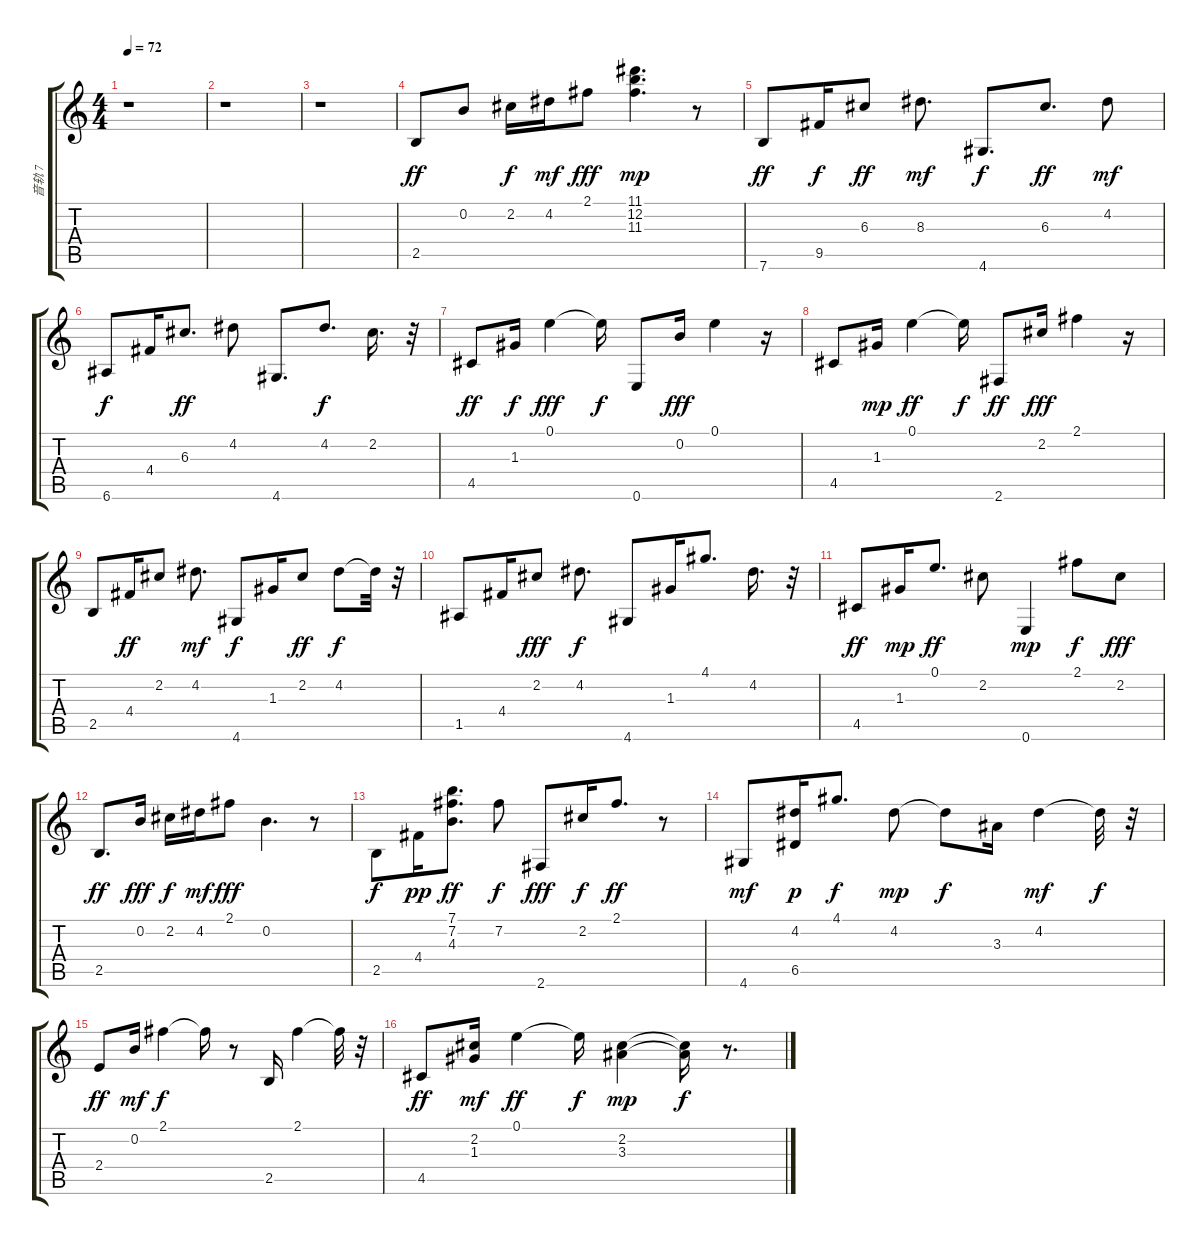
\track ("音轨 7" "音轨 7") {instrument acousticguitarsteel}
\staff {score tabs}
\tuning (E4 B3 G3 D3 A2 E2) {hide}
\ts (4 4)
\tempo 72
\clef g2
\ks c
r.1{dy fff} |
r.1 |
r.1 |
2.5.8{dy ff} 0.2.8 2.2.16{dy f} 4.2.16{dy mf} 2.1.8{dy fff} (11.1 12.2 11.3).4{d dy mp} r.8 |
7.6.8{dy ff} 9.5.16{dy f} 6.3.8{dy ff} 8.3.8{d dy mf} 4.6.8{d dy f} 6.3.8{d dy ff} 4.2.8{dy mf} |
6.6.8{dy f} 4.4.16 6.3.8{d dy ff} 4.2.8 4.6.8{d} 4.2.8{d dy f} 2.2.16{d} r.32 |
4.5.8{dy ff} 1.3.16{dy f} 0.1.4{dy fff} 0.1{t}.16{dy f} 0.6.8 0.2.16{dy fff} 0.1.4 r.16 |
4.5.8 1.3.16{dy mp} 0.1.4{dy ff} 0.1{t}.16{dy f} 2.6.8{dy ff} 2.2.16{dy fff} 2.1.4 r.16 |
2.5.8 4.4.16{dy ff} 2.2.8 4.2.8{d dy mf} 4.6.8{dy f} 1.3.16 2.2.8{dy ff} 4.2.8{dy f} 4.2{t}.32 r.32 |
1.5.8 4.4.16 2.2.8{dy fff} 4.2.8{d dy f} 4.6.8 1.3.16 4.1.8{d} 4.2.16{d} r.32 |
4.5.8{dy ff} 1.3.16{dy mp} 0.1.8{d dy ff} 2.2.8 0.6.4{dy mp} 2.1.8{dy f} 2.2.8{dy fff} |
2.5.8{d dy ff} 0.2.16{dy fff} 2.2.16{dy f} 4.2.16{dy mf} 2.1.8{dy fff} 0.2.4{d} r.8 |
2.5.8{dy f} 4.4.16{dy pp} (7.1 7.2 4.3).8{d dy ff} 7.2.8{dy f} 2.6.8{dy fff} 2.2.16{dy f} 2.1.8{d dy ff} r.8 |
4.6.8{dy mf} (4.2 6.5).16{dy p} 4.1.8{d dy f} 4.2.8{dy mp} 4.2{t}.8{dy f} 3.3.16 4.2.4{dy mf} 4.2{t}.32{dy f} r.32 |
2.4.8{dy ff} 0.2.16{dy mf} 2.1.4{dy f} 2.1{t}.16 r.8 2.5.16 2.1.4 2.1{t}.32 r.32 |
4.5.8{dy ff} (2.2 1.3).16{dy mf} 0.1.4{dy ff} 0.1{t}.16{dy f} (2.2 3.3).4{dy mp} (2.2{t} 3.3{t}).16{dy f} r.8{d}
